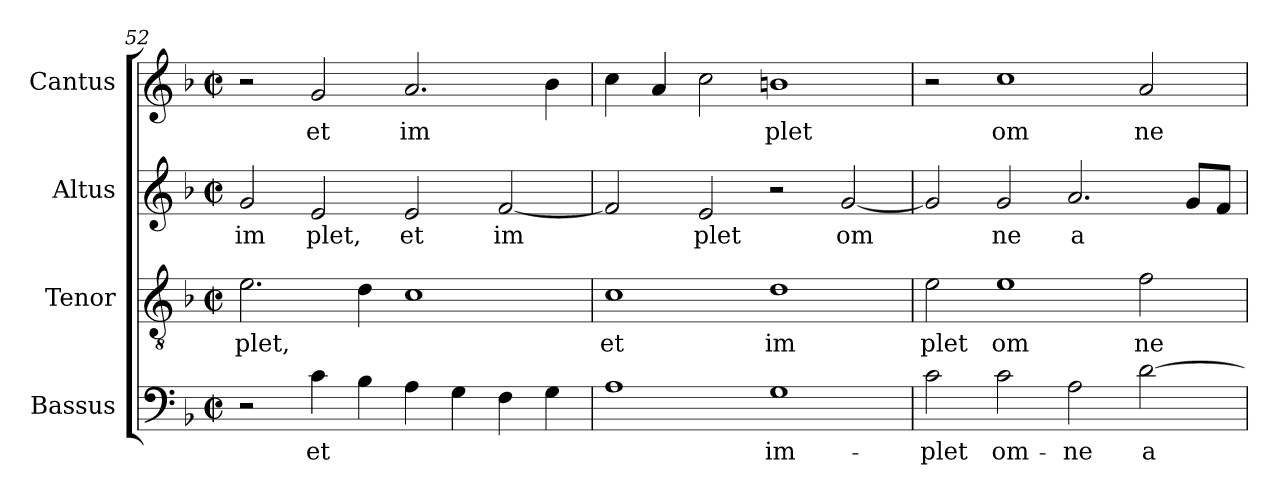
**kern	**text	**kern	**text	**kern	**text	**kern	**text
*part4	*part4	*part3	*part3	*part2	*part2	*part1	*part1
*staff4	*staff4	*staff3	*staff3	*staff2	*staff2	*staff1	*staff1
*I"Bassus	*	*I"Tenor	*	*I"Altus	*	*I"Cantus	*
!!LO:LB:g=z
*clefF4	*	*clefGv2	*	*clefG2	*	*clefG2	*
*k[b-]	*	*k[b-]	*	*k[b-]	*	*k[b-]	*
*F:	*	*F:	*	*F:	*	*F:	*
*M2/2	*	*M2/2	*	*M2/2	*	*M2/2	*
*met(c|)	*	*met(c|)	*	*met(c|)	*	*met(c|)	*
=52	=52	=52	=52	=52	=52	=52	=52
!	!	!	!LO:LY:b:cj	!	!LO:LY:b:cj	!	!
2r	.	2.e\	-plet,	2g/	im	2r	.
!	!LO:LY:b:cj	!	!	!	!LO:LY:b:cj	!	!LO:LY:b:cj
4c\	et	.	.	2e/	plet,	2g/	et
!	!LO:LY:b:cj	!	!LO:LY:b:cj	!	!	!	!
4B-\	.	4d\	.	.	.	.	.
!	!LO:LY:b:cj	!	!LO:LY:b:cj	!	!LO:LY:b:cj	!	!LO:LY:b:cj
4A\	.	1c	.	2e/	et	2.a/	im
!	!LO:LY:b:cj	!	!	!	!	!	!
4G\	.	.	.	.	.	.	.
!	!LO:LY:b:cj	!	!	!	!LO:LY:b:cj	!	!
4F\	.	.	.	[<2f/	im	.	.
!	!LO:LY:b:cj	!	!	!	!	!	!LO:LY:b:cj
4G\	.	.	.	.	.	4b-\	.
=53	=53	=53	=53	=53	=53	=53	=53
!	!LO:LY:b:cj	!	!LO:LY:b:cj	!	!LO:LY:b:cj	!	!LO:LY:b:cj
1A	.	1c	et	2f/]	.	4cc\	.
!	!	!	!	!	!	!	!LO:LY:b:cj
.	.	.	.	.	.	4a/	.
!	!	!	!	!	!LO:LY:b:cj	!	!LO:LY:b:cj
.	.	.	.	2e/	plet	2cc\	.
!	!LO:LY:b:cj	!	!LO:LY:b:cj	!	!	!	!LO:LY:b:cj
1G	im-	1d	im	2r	.	1bn	plet
!	!	!	!	!	!LO:LY:b:cj	!	!
.	.	.	.	[<2g/	om	.	.
=54	=54	=54	=54	=54	=54	=54	=54
!	!LO:LY:b:cj	!	!LO:LY:b:cj	!	!LO:LY:b:cj	!	!
2c\	-plet	2e\	plet	2g/]	.	2r	.
!	!LO:LY:b:cj	!	!LO:LY:b:cj	!	!LO:LY:b:cj	!	!LO:LY:b:cj
2c\	om-	1e	om	2g/	ne	1cc	om
!	!LO:LY:b:cj	!	!	!	!LO:LY:b:cj	!	!
2A\	-ne	.	.	2.a/	a	.	.
!	!LO:LY:b:cj	!	!LO:LY:b:cj	!	!	!	!LO:LY:b:cj
[>2d\	a-	2f\	ne	.	.	2a/	ne
!	!	!	!	!	!LO:LY:b:cj	!	!
.	.	.	.	8g/L	.	.	.
!	!	!	!	!	!LO:LY:b:cj	!	!
.	.	.	.	8f/J	.	.	.
=	=	=	=	=	=	=	=
*-	*-	*-	*-	*-	*-	*-	*-
